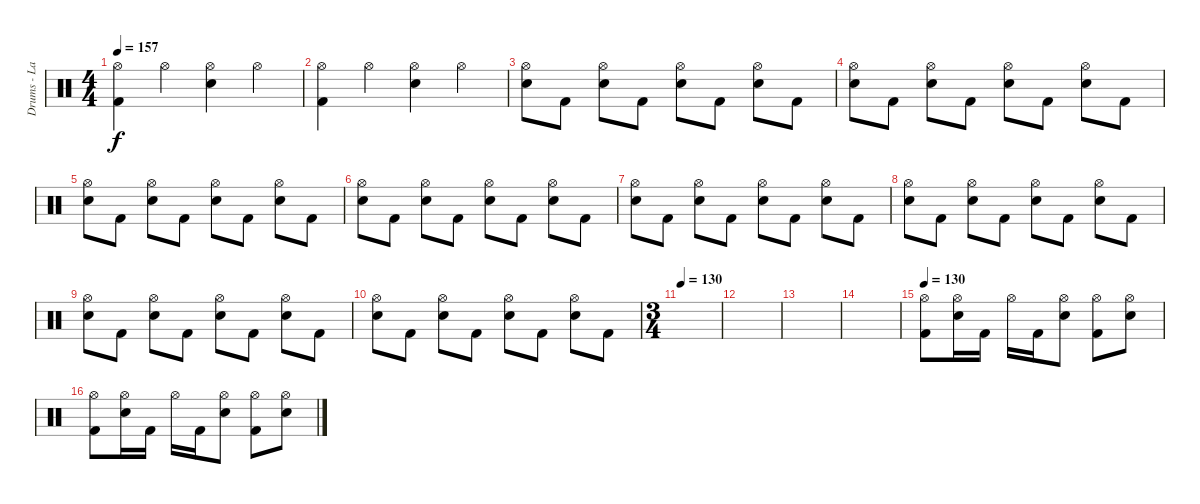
\track ("Drums - Lars Ulrich" "Drums - La") {instrument percussion}
\staff {score}
\articulation defaults
\ts (4 4)
\tempo 157
\clef neutral
\ks c
("Hi-Hat (open)" "Kick (hit) 2").4{dy f} "Hi-Hat (open)".4 ("Hi-Hat (open)" "Electric Snare (hit)").4 "Hi-Hat (open)".4 |
("Hi-Hat (open)" "Kick (hit) 2").4 "Hi-Hat (open)".4 ("Hi-Hat (open)" "Electric Snare (hit)").4 "Hi-Hat (open)".4 |
("Hi-Hat (open)" "Electric Snare (hit)").8 "Kick (hit) 2".8 ("Hi-Hat (open)" "Electric Snare (hit)").8 "Kick (hit) 2".8 ("Hi-Hat (open)" "Electric Snare (hit)").8 "Kick (hit) 2".8 ("Hi-Hat (open)" "Electric Snare (hit)").8 "Kick (hit) 2".8 |
("Hi-Hat (open)" "Electric Snare (hit)").8 "Kick (hit) 2".8 ("Hi-Hat (open)" "Electric Snare (hit)").8 "Kick (hit) 2".8 ("Hi-Hat (open)" "Electric Snare (hit)").8 "Kick (hit) 2".8 ("Hi-Hat (open)" "Electric Snare (hit)").8 "Kick (hit) 2".8 |
("Hi-Hat (open)" "Electric Snare (hit)").8 "Kick (hit) 2".8 ("Hi-Hat (open)" "Electric Snare (hit)").8 "Kick (hit) 2".8 ("Hi-Hat (open)" "Electric Snare (hit)").8 "Kick (hit) 2".8 ("Hi-Hat (open)" "Electric Snare (hit)").8 "Kick (hit) 2".8 |
("Hi-Hat (open)" "Electric Snare (hit)").8 "Kick (hit) 2".8 ("Hi-Hat (open)" "Electric Snare (hit)").8 "Kick (hit) 2".8 ("Hi-Hat (open)" "Electric Snare (hit)").8 "Kick (hit) 2".8 ("Hi-Hat (open)" "Electric Snare (hit)").8 "Kick (hit) 2".8 |
("Hi-Hat (open)" "Electric Snare (hit)").8 "Kick (hit) 2".8 ("Hi-Hat (open)" "Electric Snare (hit)").8 "Kick (hit) 2".8 ("Hi-Hat (open)" "Electric Snare (hit)").8 "Kick (hit) 2".8 ("Hi-Hat (open)" "Electric Snare (hit)").8 "Kick (hit) 2".8 |
("Hi-Hat (open)" "Electric Snare (hit)").8 "Kick (hit) 2".8 ("Hi-Hat (open)" "Electric Snare (hit)").8 "Kick (hit) 2".8 ("Hi-Hat (open)" "Electric Snare (hit)").8 "Kick (hit) 2".8 ("Hi-Hat (open)" "Electric Snare (hit)").8 "Kick (hit) 2".8 |
("Hi-Hat (open)" "Electric Snare (hit)").8 "Kick (hit) 2".8 ("Hi-Hat (open)" "Electric Snare (hit)").8 "Kick (hit) 2".8 ("Hi-Hat (open)" "Electric Snare (hit)").8 "Kick (hit) 2".8 ("Hi-Hat (open)" "Electric Snare (hit)").8 "Kick (hit) 2".8 |
("Hi-Hat (open)" "Electric Snare (hit)").8 "Kick (hit) 2".8 ("Hi-Hat (open)" "Electric Snare (hit)").8 "Kick (hit) 2".8 ("Hi-Hat (open)" "Electric Snare (hit)").8 "Kick (hit) 2".8 ("Hi-Hat (open)" "Electric Snare (hit)").8 "Kick (hit) 2".8 |
\ts (3 4)
\tempo 130
|
|
|
|
\tempo 130
("Hi-Hat (open)" "Kick (hit) 2").8 ("Hi-Hat (open)" "Electric Snare (hit)").16 "Kick (hit) 2".16 "Hi-Hat (open)".16 "Kick (hit) 2".16 ("Hi-Hat (open)" "Electric Snare (hit)").8 ("Hi-Hat (open)" "Kick (hit) 2").8 ("Hi-Hat (open)" "Electric Snare (hit)").8 |
("Hi-Hat (open)" "Kick (hit) 2").8 ("Hi-Hat (open)" "Electric Snare (hit)").16 "Kick (hit) 2".16 "Hi-Hat (open)".16 "Kick (hit) 2".16 ("Hi-Hat (open)" "Electric Snare (hit)").8 ("Hi-Hat (open)" "Kick (hit) 2").8 ("Hi-Hat (open)" "Electric Snare (hit)").8
